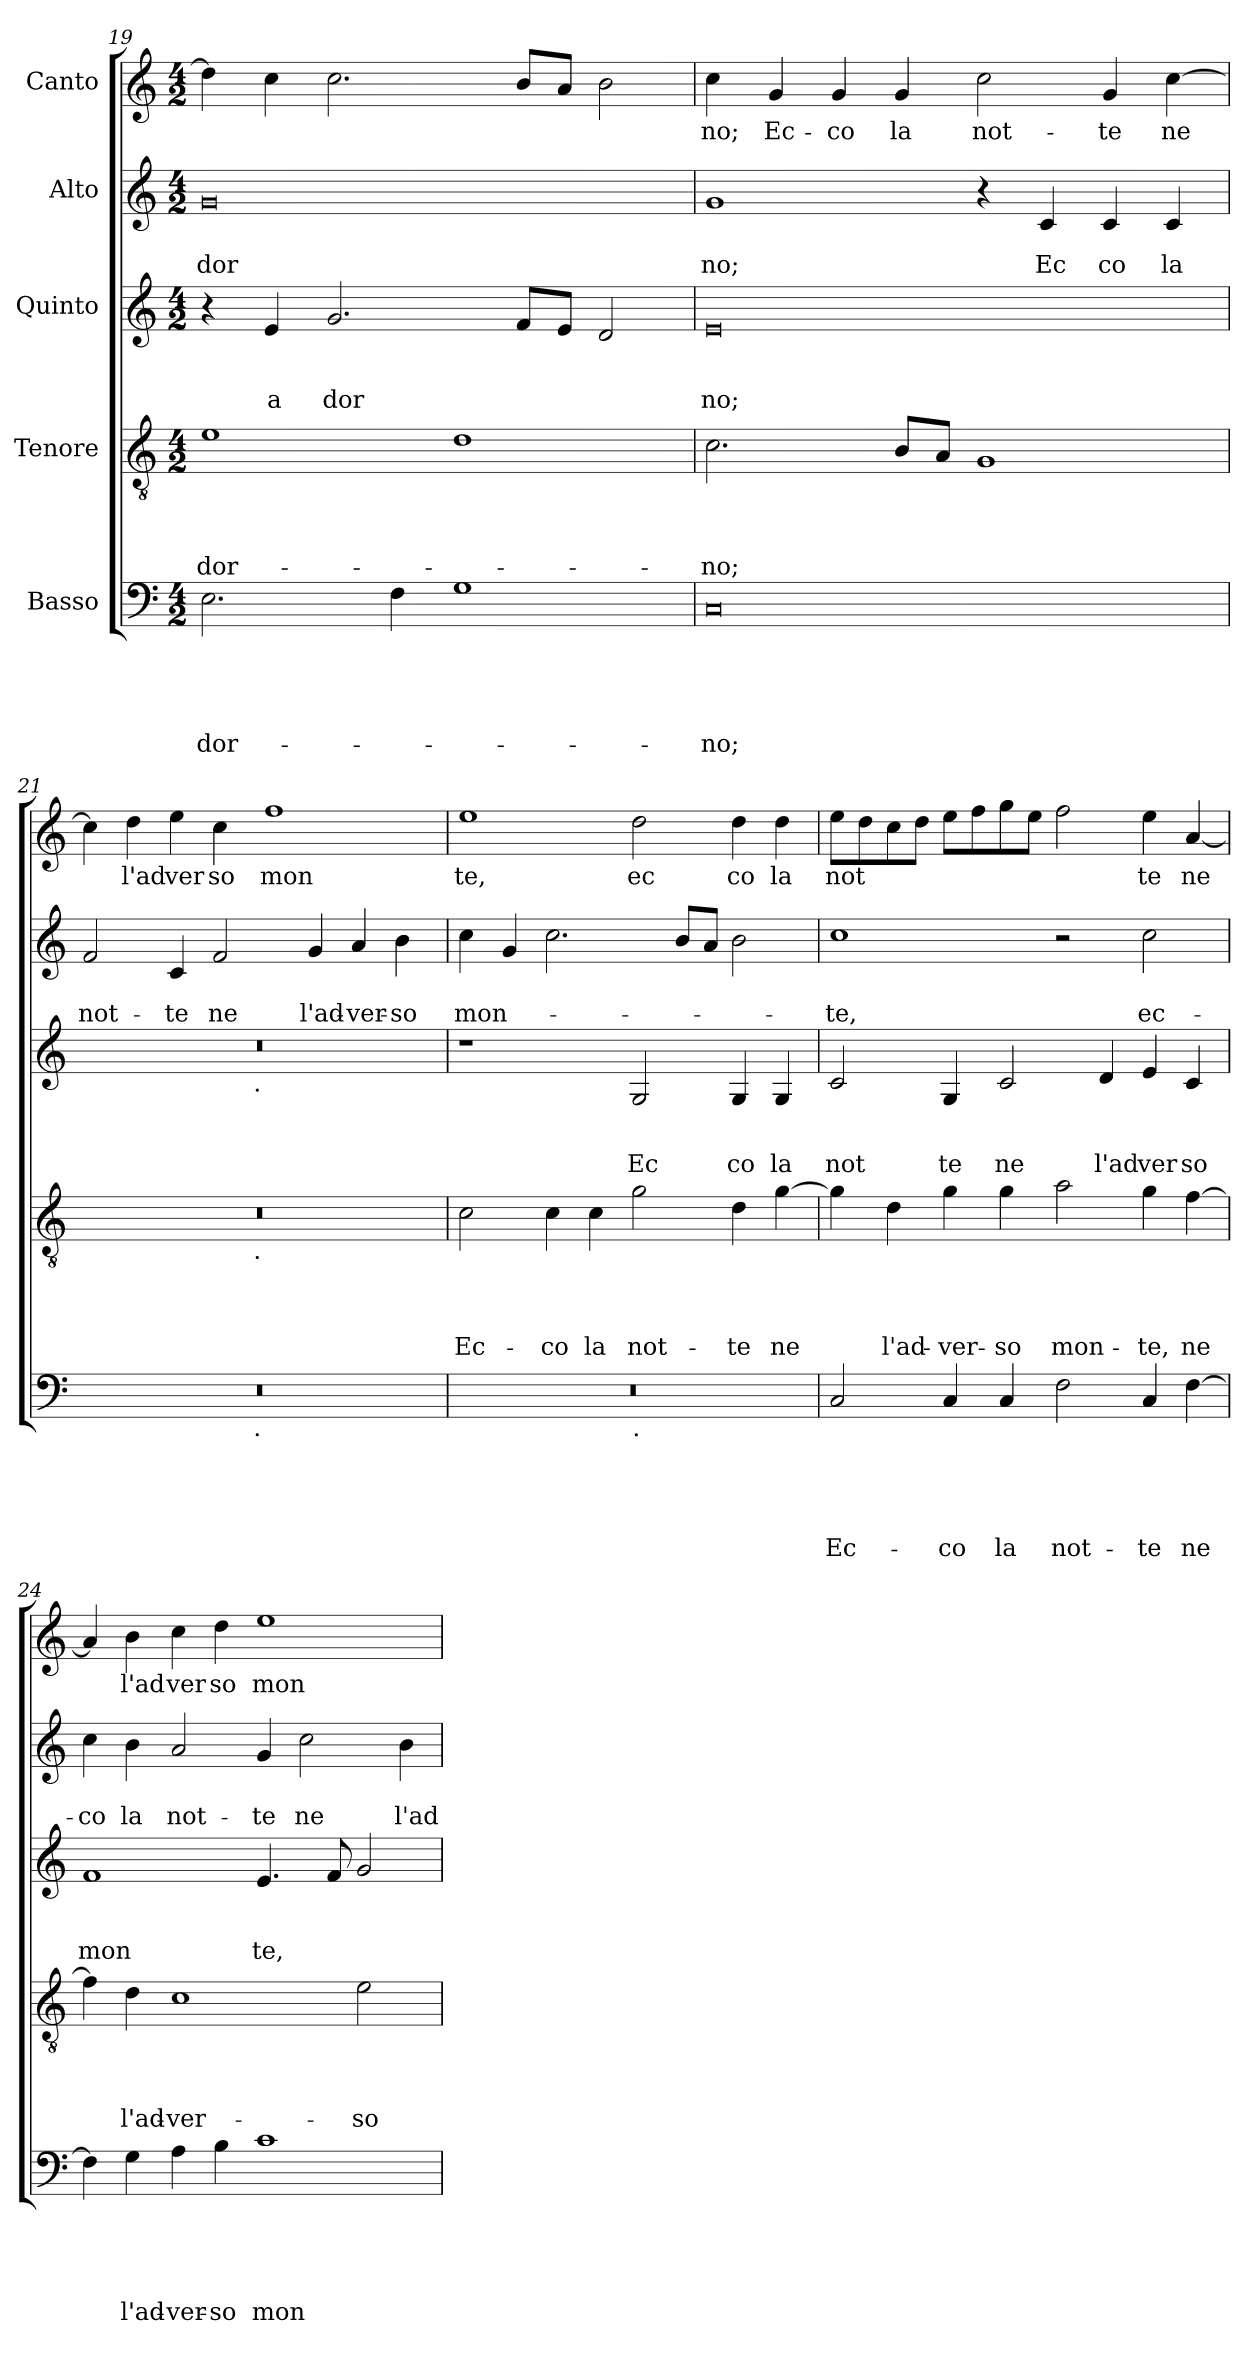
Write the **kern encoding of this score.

**kern	**text	**text	**text	**text	**text	**kern	**text	**text	**text	**text	**kern	**text	**text	**text	**kern	**text	**text	**kern	**text
*part5	*part5	*part5	*part5	*part5	*part5	*part4	*part4	*part4	*part4	*part4	*part3	*part3	*part3	*part3	*part2	*part2	*part2	*part1	*part1
*staff5	*staff5	*staff5	*staff5	*staff5	*staff5	*staff4	*staff4	*staff4	*staff4	*staff4	*staff3	*staff3	*staff3	*staff3	*staff2	*staff2	*staff2	*staff1	*staff1
*I"Basso	*	*	*	*	*	*I"Tenore	*	*	*	*	*I"Quinto	*	*	*	*I"Alto	*	*	*I"Canto	*
*clefF4	*	*	*	*	*	*clefGv2	*	*	*	*	*clefG2	*	*	*	*clefG2	*	*	*clefG2	*
*k[]	*	*	*	*	*	*k[]	*	*	*	*	*k[]	*	*	*	*k[]	*	*	*k[]	*
*C:	*	*	*	*	*	*C:	*	*	*	*	*C:	*	*	*	*C:	*	*	*C:	*
*M4/2	*	*	*	*	*	*M4/2	*	*	*	*	*M4/2	*	*	*	*M4/2	*	*	*M4/2	*
=19	=19	=19	=19	=19	=19	=19	=19	=19	=19	=19	=19	=19	=19	=19	=19	=19	=19	=19	=19
!	!	!	!	!	!LO:LY:b	!	!	!	!	!LO:LY:b	!	!	!	!	!	!	!LO:LY:b	!	!
2.E\	.	.	.	.	-dor-	1e	.	.	.	-dor-	4r	.	.	.	0g	.	dor	4dd\]	.
!	!	!	!	!	!	!	!	!	!	!	!	!	!	!LO:LY:b	!	!	!	!	!
.	.	.	.	.	.	.	.	.	.	.	4e/	.	.	a	.	.	.	4cc\	.
!	!	!	!	!	!	!	!	!	!	!	!	!	!	!LO:LY:b	!	!	!	!	!
.	.	.	.	.	.	.	.	.	.	.	2.g/	.	.	dor	.	.	.	2.cc\	.
4F\	.	.	.	.	.	.	.	.	.	.	.	.	.	.	.	.	.	.	.
1G	.	.	.	.	.	1d	.	.	.	.	.	.	.	.	.	.	.	.	.
.	.	.	.	.	.	.	.	.	.	.	8f/L	.	.	.	.	.	.	8b/L	.
.	.	.	.	.	.	.	.	.	.	.	8e/J	.	.	.	.	.	.	8a/J	.
.	.	.	.	.	.	.	.	.	.	.	2d/	.	.	.	.	.	.	2b\	.
=20	=20	=20	=20	=20	=20	=20	=20	=20	=20	=20	=20	=20	=20	=20	=20	=20	=20	=20	=20
!	!	!	!	!	!LO:LY:b	!	!	!	!	!LO:LY:b	!	!	!	!LO:LY:b	!	!	!LO:LY:b	!	!LO:LY:b
0C	.	.	.	.	-no;	2.c\	.	.	.	-no;	0e	.	.	no;	1g	.	no;	4cc\	-no;
!	!	!	!	!	!	!	!	!	!	!	!	!	!	!	!	!	!	!	!LO:LY:b
.	.	.	.	.	.	.	.	.	.	.	.	.	.	.	.	.	.	4g/	Ec-
!	!	!	!	!	!	!	!	!	!	!	!	!	!	!	!	!	!	!	!LO:LY:b
.	.	.	.	.	.	.	.	.	.	.	.	.	.	.	.	.	.	4g/	-co
!	!	!	!	!	!	!	!	!	!	!	!	!	!	!	!	!	!	!	!LO:LY:b
.	.	.	.	.	.	8B/L	.	.	.	.	.	.	.	.	.	.	.	4g/	la
.	.	.	.	.	.	8A/J	.	.	.	.	.	.	.	.	.	.	.	.	.
!	!	!	!	!	!	!	!	!	!	!	!	!	!	!	!	!	!	!	!LO:LY:b
.	.	.	.	.	.	1G	.	.	.	.	.	.	.	.	4r	.	.	2cc\	not-
!	!	!	!	!	!	!	!	!	!	!	!	!	!	!	!	!	!LO:LY:b	!	!
.	.	.	.	.	.	.	.	.	.	.	.	.	.	.	4c/	.	Ec	.	.
!	!	!	!	!	!	!	!	!	!	!	!	!	!	!	!	!	!LO:LY:b	!	!LO:LY:b
.	.	.	.	.	.	.	.	.	.	.	.	.	.	.	4c/	.	co	4g/	-te
!	!	!	!	!	!	!	!	!	!	!	!	!	!	!	!	!	!LO:LY:b	!	!LO:LY:b
.	.	.	.	.	.	.	.	.	.	.	.	.	.	.	4c/	.	la	[<4cc\	ne
!!LO:LB:g=z
=21	=21	=21	=21	=21	=21	=21	=21	=21	=21	=21	=21	=21	=21	=21	=21	=21	=21	=21	=21
!	!	!	!	!	!	!	!	!	!	!	!	!	!	!	!	!	!LO:LY:b	!	!
*^	*	*	*	*	*	*^	*	*	*	*	*^	*	*	*	*	*	*	*	*
0r	2ryy	.	.	.	.	.	0r	2ryy	.	.	.	.	0r	2ryy	.	.	.	2f/	.	not-	4cc\]	.
!	!	!	!	!	!	!	!	!	!	!	!	!	!	!	!	!	!	!	!	!	!	!LO:LY:b
.	.	.	.	.	.	.	.	.	.	.	.	.	.	.	.	.	.	.	.	.	4dd\	l'ad
!	!	!	!	!	!	!	!	!	!	!	!	!	!	!	!	!	!	!	!	!LO:LY:b	!	!LO:LY:b
.	4...ryy	.	.	.	.	.	.	4...ryy	.	.	.	.	.	4...ryy	.	.	.	4c/	.	-te	4ee\	ver
!	!	!	!	!	!	!	!	!	!	!	!	!	!	!	!	!	!	!	!	!LO:LY:b	!	!LO:LY:b
.	.	.	.	.	.	.	.	.	.	.	.	.	.	.	.	.	.	2f/	.	ne	4cc\	so
!	!	!	!	!	!	!	!	!	!	!	!	!	!	!LO:TX:b:t=.	!	!	!	!	!	!	!	!
!	!	!	!	!	!	!	!	!LO:TX:b:t=.	!	!	!	!	!	!	!	!	!	!	!	!	!	!
!	!LO:TX:b:t=.	!	!	!	!	!	!	!	!	!	!	!	!	!	!	!	!	!	!	!	!	!
.	1ryy	.	.	.	.	.	.	1ryy	.	.	.	.	.	1ryy	.	.	.	.	.	.	.	.
!	!	!	!	!	!	!	!	!	!	!	!	!	!	!	!	!	!	!	!	!	!	!LO:LY:b
.	.	.	.	.	.	.	.	.	.	.	.	.	.	.	.	.	.	.	.	.	1ff	mon
!	!	!	!	!	!	!	!	!	!	!	!	!	!	!	!	!	!	!	!	!LO:LY:b	!	!
.	.	.	.	.	.	.	.	.	.	.	.	.	.	.	.	.	.	4g/	.	l'ad-	.	.
!	!	!	!	!	!	!	!	!	!	!	!	!	!	!	!	!	!	!	!	!LO:LY:b	!	!
.	.	.	.	.	.	.	.	.	.	.	.	.	.	.	.	.	.	4a/	.	-ver-	.	.
!	!	!	!	!	!	!	!	!	!	!	!	!	!	!	!	!	!	!	!	!LO:LY:b	!	!
.	.	.	.	.	.	.	.	.	.	.	.	.	.	.	.	.	.	4b\	.	-so	.	.
.	32ryy	.	.	.	.	.	.	32ryy	.	.	.	.	.	32ryy	.	.	.	.	.	.	.	.
=22	=22	=22	=22	=22	=22	=22	=22	=22	=22	=22	=22	=22	=22	=22	=22	=22	=22	=22	=22	=22	=22	=22
!	!	!	!	!	!	!	!	!	!	!	!	!LO:LY:b	!	!	!	!	!	!	!	!LO:LY:b	!	!LO:LY:b
*	*	*	*	*	*	*	*v	*v	*	*	*	*	*	*	*	*	*	*	*	*	*	*
*	*	*	*	*	*	*	*	*	*	*	*	*v	*v	*	*	*	*	*	*	*	*
0r	1ryy	.	.	.	.	.	2c\	.	.	.	Ec-	1r	.	.	.	4cc\	.	mon-	1ee	te,
.	.	.	.	.	.	.	.	.	.	.	.	.	.	.	.	4g/	.	.	.	.
!	!	!	!	!	!	!	!	!	!	!	!LO:LY:b	!	!	!	!	!	!	!	!	!
.	.	.	.	.	.	.	4c\	.	.	.	-co	.	.	.	.	2.cc\	.	.	.	.
!	!	!	!	!	!	!	!	!	!	!	!LO:LY:b	!	!	!	!	!	!	!	!	!
.	.	.	.	.	.	.	4c\	.	.	.	la	.	.	.	.	.	.	.	.	.
!	!LO:TX:b:t=.	!	!	!	!	!	!	!	!	!	!	!	!	!	!	!	!	!	!	!
!	!	!	!	!	!	!	!	!	!	!	!LO:LY:b	!	!	!	!LO:LY:b	!	!	!	!	!LO:LY:b
.	1ryy	.	.	.	.	.	2g\	.	.	.	not-	2G/	.	.	Ec	.	.	.	2dd\	ec
.	.	.	.	.	.	.	.	.	.	.	.	.	.	.	.	8b/L	.	.	.	.
.	.	.	.	.	.	.	.	.	.	.	.	.	.	.	.	8a/J	.	.	.	.
!	!	!	!	!	!	!	!	!	!	!	!LO:LY:b	!	!	!	!LO:LY:b	!	!	!	!	!LO:LY:b
.	.	.	.	.	.	.	4d\	.	.	.	-te	4G/	.	.	co	2b\	.	.	4dd\	co
!	!	!	!	!	!	!	!	!	!	!	!LO:LY:b	!	!	!	!LO:LY:b	!	!	!	!	!LO:LY:b
.	.	.	.	.	.	.	[>4g\	.	.	.	ne	4G/	.	.	la	.	.	.	4dd\	la
=23	=23	=23	=23	=23	=23	=23	=23	=23	=23	=23	=23	=23	=23	=23	=23	=23	=23	=23	=23	=23
!	!	!	!	!	!	!LO:LY:b	!	!	!	!	!	!	!	!	!LO:LY:b	!	!	!LO:LY:b	!	!LO:LY:b
*v	*v	*	*	*	*	*	*	*	*	*	*	*	*	*	*	*	*	*	*	*
2C/	.	.	.	.	Ec-	4g\]	.	.	.	.	2c/	.	.	not	1cc	.	-te,	8ee\L	not
.	.	.	.	.	.	.	.	.	.	.	.	.	.	.	.	.	.	8dd\	.
!	!	!	!	!	!	!	!	!	!	!LO:LY:b	!	!	!	!	!	!	!	!	!
.	.	.	.	.	.	4d\	.	.	.	l'ad-	.	.	.	.	.	.	.	8cc\	.
.	.	.	.	.	.	.	.	.	.	.	.	.	.	.	.	.	.	8dd\J	.
!	!	!	!	!	!LO:LY:b	!	!	!	!	!LO:LY:b	!	!	!	!LO:LY:b	!	!	!	!	!
4C/	.	.	.	.	-co	4g\	.	.	.	-ver-	4G/	.	.	te	.	.	.	8ee\L	.
.	.	.	.	.	.	.	.	.	.	.	.	.	.	.	.	.	.	8ff\	.
!	!	!	!	!	!LO:LY:b	!	!	!	!	!LO:LY:b	!	!	!	!LO:LY:b	!	!	!	!	!
4C/	.	.	.	.	la	4g\	.	.	.	-so	2c/	.	.	ne	.	.	.	8gg\	.
.	.	.	.	.	.	.	.	.	.	.	.	.	.	.	.	.	.	8ee\J	.
!	!	!	!	!	!LO:LY:b	!	!	!	!	!LO:LY:b	!	!	!	!	!	!	!	!	!
2F\	.	.	.	.	not-	2a\	.	.	.	mon-	.	.	.	.	2r	.	.	2ff\	.
!	!	!	!	!	!	!	!	!	!	!	!	!	!	!LO:LY:b	!	!	!	!	!
.	.	.	.	.	.	.	.	.	.	.	4d/	.	.	l'ad	.	.	.	.	.
!	!	!	!	!	!LO:LY:b	!	!	!	!	!LO:LY:b	!	!	!	!LO:LY:b	!	!	!LO:LY:b	!	!LO:LY:b
4C/	.	.	.	.	-te	4g\	.	.	.	-te,	4e/	.	.	ver	2cc\	.	ec-	4ee\	te
!	!	!	!	!	!LO:LY:b	!	!	!	!	!LO:LY:b	!	!	!	!LO:LY:b	!	!	!	!	!LO:LY:b
[>4F\	.	.	.	.	ne	[>4f\	.	.	.	ne	4c/	.	.	so	.	.	.	[<4a/	ne
=24	=24	=24	=24	=24	=24	=24	=24	=24	=24	=24	=24	=24	=24	=24	=24	=24	=24	=24	=24
!	!	!	!	!	!	!	!	!	!	!	!	!	!	!LO:LY:b	!	!	!LO:LY:b	!	!
4F\]	.	.	.	.	.	4f\]	.	.	.	.	1f	.	.	mon	4cc\	.	-co	4a/]	.
!	!	!	!	!	!LO:LY:b	!	!	!	!	!LO:LY:b	!	!	!	!	!	!	!LO:LY:b	!	!LO:LY:b
4G\	.	.	.	.	l'ad-	4d\	.	.	.	l'ad-	.	.	.	.	4b\	.	la	4b\	l'ad
!	!	!	!	!	!LO:LY:b	!	!	!	!	!LO:LY:b	!	!	!	!	!	!	!LO:LY:b	!	!LO:LY:b
4A\	.	.	.	.	-ver-	1c	.	.	.	-ver-	.	.	.	.	2a/	.	not-	4cc\	ver
!	!	!	!	!	!LO:LY:b	!	!	!	!	!	!	!	!	!	!	!	!	!	!LO:LY:b
4B\	.	.	.	.	-so	.	.	.	.	.	.	.	.	.	.	.	.	4dd\	so
!	!	!	!	!	!LO:LY:b	!	!	!	!	!	!	!	!	!LO:LY:b	!	!	!LO:LY:b	!	!LO:LY:b
1c	.	.	.	.	mon-	.	.	.	.	.	4.e/	.	.	te,	4g/	.	-te	1ee	mon
!	!	!	!	!	!	!	!	!	!	!	!	!	!	!	!	!	!LO:LY:b	!	!
.	.	.	.	.	.	.	.	.	.	.	.	.	.	.	2cc\	.	ne	.	.
.	.	.	.	.	.	.	.	.	.	.	8f/	.	.	.	.	.	.	.	.
!	!	!	!	!	!	!	!	!	!	!LO:LY:b	!	!	!	!	!	!	!	!	!
.	.	.	.	.	.	2e\	.	.	.	-so	2g/	.	.	.	.	.	.	.	.
!	!	!	!	!	!	!	!	!	!	!	!	!	!	!	!	!	!LO:LY:b	!	!
.	.	.	.	.	.	.	.	.	.	.	.	.	.	.	4b\	.	l'ad-	.	.
=	=	=	=	=	=	=	=	=	=	=	=	=	=	=	=	=	=	=	=
*-	*-	*-	*-	*-	*-	*-	*-	*-	*-	*-	*-	*-	*-	*-	*-	*-	*-	*-	*-
